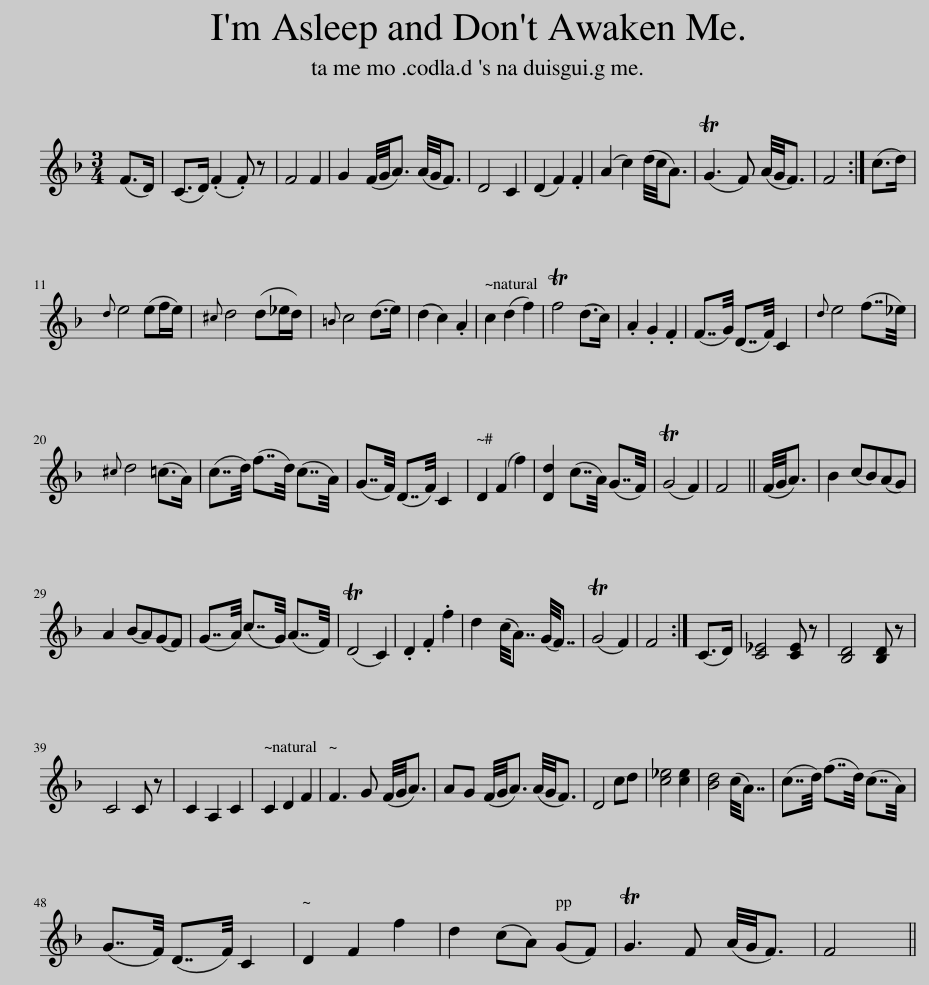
X:1
L:1/8
M:3/4
I:linebreak $
K:F
V:1 treble
V:1
 (F>D) | (C>D) (.F2 .F) z | F4 F2 | G2 (F/4G/4A3/2) (A/4G/4F3/2) | D4 C2 | %5
 (D2 F2) .F2 | (A2 c2) (d/4c/4A3/2) | (TG3 F) (A/4G/4F3/2) | F4 :| (c>d) |$ %10
{d} e4 (ef/e/) |{^c} d4 (d_e/d/) |{=B} c4 (d>e) | (d2 c2) .A2 | c2 (d2 f2) | %15
 Tf4 (d>c) | .A2 .G2 .F2 | (F7/4G/4) (D7/4F/4) C2 |{d} e4 (f7/4_e/4) |${^c} d4 (=c>A) | %20
 (c7/4d/4) (f7/4d/4) (c7/4A/4) | (G7/4F/4) (D7/4F/4) C2 | D2 (F2 f2) | [Dd]2 (c7/4A/4) (G7/4F/4) | (TG4 F2) | %25
 F4 || (F/4G/4A3/2) | B2 (cB)(AG) |$ A2 (BA)(GF) | (G7/4A/4) (c7/4G/4) (A7/4F/4) | %30
 (TD4 C2) | .D2 .F2 .f2 | d2 (c/4A7/4) (G/4F7/4) | (TG4 F2) | F4 :| %35
 (C>D) | [C_E]4 [CE] z | [B,D]4 [B,D] z |$ C4 C z | C2 A,2 C2 | %40
 C2 D2 F2 | F3 G (F/4G/4A3/2) | AG (F/4G/4A3/2) (A/4G/4F3/2) | D4 cd | [c_e]4 [ce]2 | %45
 [Bd]4 (c/4A7/4) | (c7/4d/4) (f7/4d/4) (c7/4A/4) |$ (G7/4F/4) (D7/4F/4) C2 | D2 F2 f2 | d2 (cA) (GF) | %50
 TG3 F (A/4G/4F3/2) | F4 || %52
